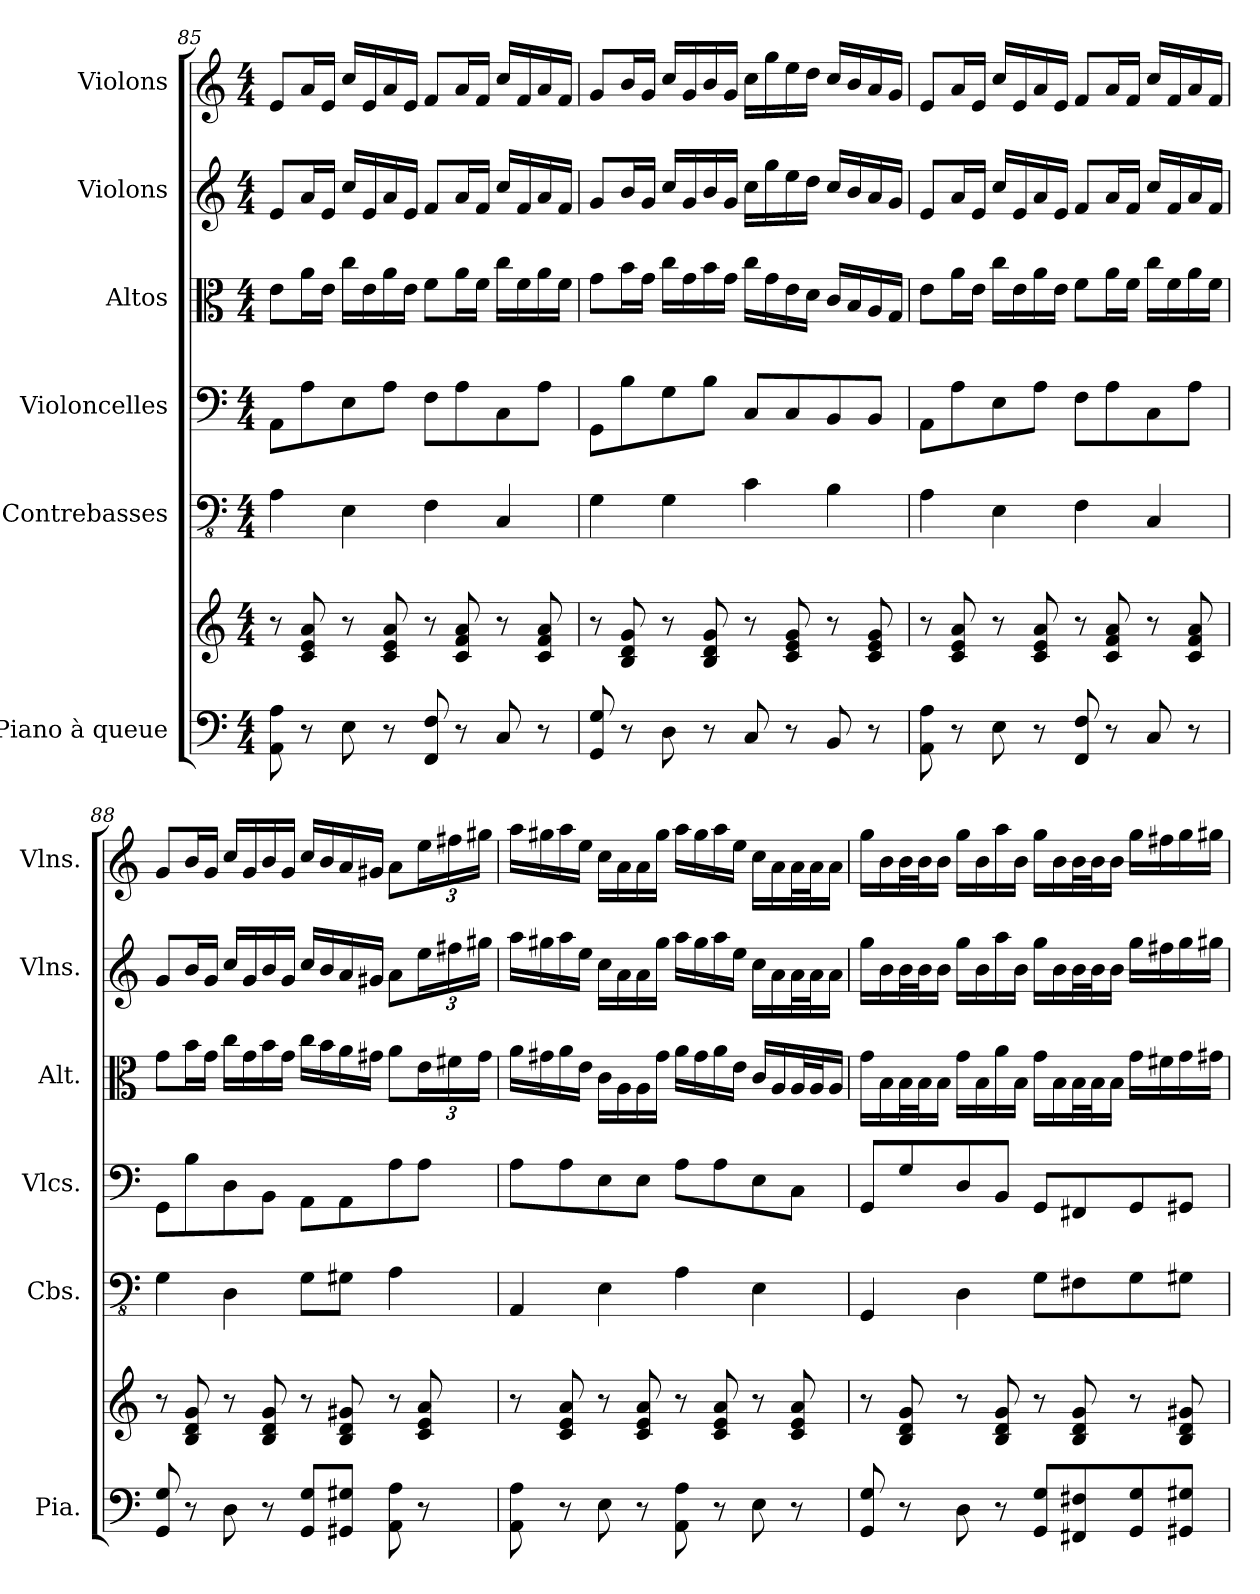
**kern	**kern	**kern	**kern	**kern	**kern	**kern
*part6	*part6	*part5	*part4	*part3	*part2	*part1
*staff7	*staff6	*staff5	*staff4	*staff3	*staff2	*staff1
*I"Piano à queue	*	*I"Contrebasses	*I"Violoncelles	*I"Altos	*I"Violons	*I"Violons
*I'Pia.	*	*I'Cbs.	*I'Vlcs.	*I'Alt.	*I'Vlns.	*I'Vlns.
*clefF4	*clefG2	*clefFv4	*clefF4	*clefC3	*clefG2	*clefG2
*k[]	*k[]	*k[]	*k[]	*k[]	*k[]	*k[]
*M4/4	*M4/4	*M4/4	*M4/4	*M4/4	*M4/4	*M4/4
=85	=85	=85	=85	=85	=85	=85
8AA\ 8A\	8r	4AA\	8AA\L	8e\L	8e/L	8e/L
8r	8c/ 8e/ 8a/	.	8A\	16a\L	16a/L	16a/L
.	.	.	.	16e\JJ	16e/JJ	16e/JJ
8E\	8r	4EE\	8E\	16cc\LL	16cc/LL	16cc/LL
.	.	.	.	16e\	16e/	16e/
8r	8c/ 8e/ 8a/	.	8A\J	16a\	16a/	16a/
.	.	.	.	16e\JJ	16e/JJ	16e/JJ
8FF/ 8F/	8r	4FF\	8F\L	8f\L	8f/L	8f/L
8r	8c/ 8f/ 8a/	.	8A\	16a\L	16a/L	16a/L
.	.	.	.	16f\JJ	16f/JJ	16f/JJ
8C/	8r	4CC/	8C\	16cc\LL	16cc/LL	16cc/LL
.	.	.	.	16f\	16f/	16f/
8r	8c/ 8f/ 8a/	.	8A\J	16a\	16a/	16a/
.	.	.	.	16f\JJ	16f/JJ	16f/JJ
!!LO:LB:g=z
=86	=86	=86	=86	=86	=86	=86
8GG/ 8G/	8r	4GG\	8GG\L	8g\L	8g/L	8g/L
8r	8B/ 8d/ 8g/	.	8B\	16b\L	16b/L	16b/L
.	.	.	.	16g\JJ	16g/JJ	16g/JJ
8D\	8r	4GG\	8G\	16cc\LL	16cc/LL	16cc/LL
.	.	.	.	16g\	16g/	16g/
8r	8B/ 8d/ 8g/	.	8B\J	16b\	16b/	16b/
.	.	.	.	16g\JJ	16g/JJ	16g/JJ
8C/	8r	4C\	8C/L	16cc\LL	16cc\LL	16cc\LL
.	.	.	.	16g\	16gg\	16gg\
8r	8c/ 8e/ 8g/	.	8C/	16e\	16ee\	16ee\
.	.	.	.	16d\JJ	16dd\JJ	16dd\JJ
8BB/	8r	4BB\	8BB/	16c/LL	16cc/LL	16cc/LL
.	.	.	.	16B/	16b/	16b/
8r	8c/ 8e/ 8g/	.	8BB/J	16A/	16a/	16a/
.	.	.	.	16G/JJ	16g/JJ	16g/JJ
=87	=87	=87	=87	=87	=87	=87
8AA\ 8A\	8r	4AA\	8AA\L	8e\L	8e/L	8e/L
8r	8c/ 8e/ 8a/	.	8A\	16a\L	16a/L	16a/L
.	.	.	.	16e\JJ	16e/JJ	16e/JJ
8E\	8r	4EE\	8E\	16cc\LL	16cc/LL	16cc/LL
.	.	.	.	16e\	16e/	16e/
8r	8c/ 8e/ 8a/	.	8A\J	16a\	16a/	16a/
.	.	.	.	16e\JJ	16e/JJ	16e/JJ
8FF/ 8F/	8r	4FF\	8F\L	8f\L	8f/L	8f/L
8r	8c/ 8f/ 8a/	.	8A\	16a\L	16a/L	16a/L
.	.	.	.	16f\JJ	16f/JJ	16f/JJ
8C/	8r	4CC/	8C\	16cc\LL	16cc/LL	16cc/LL
.	.	.	.	16f\	16f/	16f/
8r	8c/ 8f/ 8a/	.	8A\J	16a\	16a/	16a/
.	.	.	.	16f\JJ	16f/JJ	16f/JJ
=88	=88	=88	=88	=88	=88	=88
8GG/ 8G/	8r	4GG\	8GG\L	8g\L	8g/L	8g/L
8r	8B/ 8d/ 8g/	.	8B\	16b\L	16b/L	16b/L
.	.	.	.	16g\JJ	16g/JJ	16g/JJ
8D\	8r	4DD\	8D\	16cc\LL	16cc/LL	16cc/LL
.	.	.	.	16g\	16g/	16g/
8r	8B/ 8d/ 8g/	.	8BB\J	16b\	16b/	16b/
.	.	.	.	16g\JJ	16g/JJ	16g/JJ
8GG/ 8G/L	8r	8GG\L	8AA\L	16cc\LL	16cc/LL	16cc/LL
.	.	.	.	16b\	16b/	16b/
8GG#X/ 8G#X/J	8B/ 8d/ 8g#X/	8GG#X\J	8AA\	16a\	16a/	16a/
.	.	.	.	16g#X\JJ	16g#X/JJ	16g#X/JJ
8AA\ 8A\	8r	4AA\	8A\	8a\L	8a\L	8a\L
*	*	*	*	*Xbrackettup	*Xbrackettup	*Xbrackettup
8r	8c/ 8e/ 8a/	.	8A\J	24e\L	24ee\L	24ee\L
.	.	.	.	24f#X\	24ff#X\	24ff#X\
.	.	.	.	24g#\JJ	24gg#X\JJ	24gg#X\JJ
!!LO:PB:g=z
=89	=89	=89	=89	=89	=89	=89
8AA\ 8A\	8r	4AAA/	8A\L	16a\LL	16aa\LL	16aa\LL
.	.	.	.	16g#X\	16gg#X\	16gg#X\
8r	8c/ 8e/ 8a/	.	8A\	16a\	16aa\	16aa\
.	.	.	.	16e\JJ	16ee\JJ	16ee\JJ
8E\	8r	4EE\	8E\	16c\LL	16cc\LL	16cc\LL
.	.	.	.	16A\	16a\	16a\
8r	8c/ 8e/ 8a/	.	8E\J	16A\	16a\	16a\
.	.	.	.	16g#\JJ	16gg#\JJ	16gg#\JJ
8AA\ 8A\	8r	4AA\	8A\L	16a\LL	16aa\LL	16aa\LL
.	.	.	.	16g#\	16gg#\	16gg#\
8r	8c/ 8e/ 8a/	.	8A\	16a\	16aa\	16aa\
.	.	.	.	16e\JJ	16ee\JJ	16ee\JJ
8E\	8r	4EE\	8E\	16c/LL	16cc\LL	16cc\LL
.	.	.	.	16A/	16a\	16a\
8r	8c/ 8e/ 8a/	.	8C\J	32A/L	32a\L	32a\L
.	.	.	.	32A/J	32a\J	32a\J
.	.	.	.	16A/JJ	16a\JJ	16a\JJ
=90	=90	=90	=90	=90	=90	=90
8GG/ 8G/	8r	4GGG/	8GG/L	16g\LL	16gg\LL	16gg\LL
.	.	.	.	16B\	16b\	16b\
8r	8B/ 8d/ 8g/	.	8G/	32B\L	32b\L	32b\L
.	.	.	.	32B\J	32b\J	32b\J
.	.	.	.	16B\JJ	16b\JJ	16b\JJ
8D\	8r	4DD\	8D/	16g\LL	16gg\LL	16gg\LL
.	.	.	.	16B\	16b\	16b\
8r	8B/ 8d/ 8g/	.	8BB/J	16a\	16aa\	16aa\
.	.	.	.	16B\JJ	16b\JJ	16b\JJ
8GG/ 8G/L	8r	8GG\L	8GG/L	16g\LL	16gg\LL	16gg\LL
.	.	.	.	16B\	16b\	16b\
8FF#X/ 8F#X/	8B/ 8d/ 8g/	8FF#X\	8FF#X/	32B\L	32b\L	32b\L
.	.	.	.	32B\J	32b\J	32b\J
.	.	.	.	16B\JJ	16b\JJ	16b\JJ
8GG/ 8G/	8r	8GG\	8GG/	16g\LL	16gg\LL	16gg\LL
.	.	.	.	16f#X\	16ff#X\	16ff#X\
8GG#X/ 8G#X/J	8B/ 8d/ 8g#X/	8GG#X\J	8GG#X/J	16g\	16gg\	16gg\
.	.	.	.	16g#X\JJ	16gg#X\JJ	16gg#X\JJ
=	=	=	=	=	=	=
*-	*-	*-	*-	*-	*-	*-
